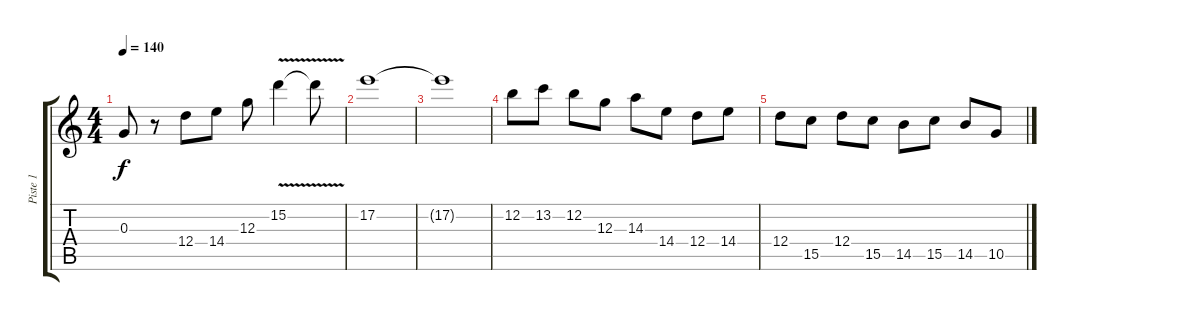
\track ("Piste 1" "Piste 1") {instrument overdrivenguitar}
\staff {score tabs}
\tuning (E4 B3 G3 D3 A2 D2) {hide}
\ts (4 4)
\tempo 140
\clef g2
\ks c
0.3.8{dy f} r.8 12.4.8 14.4.8 12.3.8 15.2{v}.4 15.2{t}.8 |
17.2.1 |
17.2{t}.1 |
12.2.8 13.2.8 12.2.8 12.3.8 14.3.8 14.4.8 12.4.8 14.4.8 |
12.4.8 15.5.8 12.4.8 15.5.8 14.5.8 15.5.8 14.5.8 10.5.8
